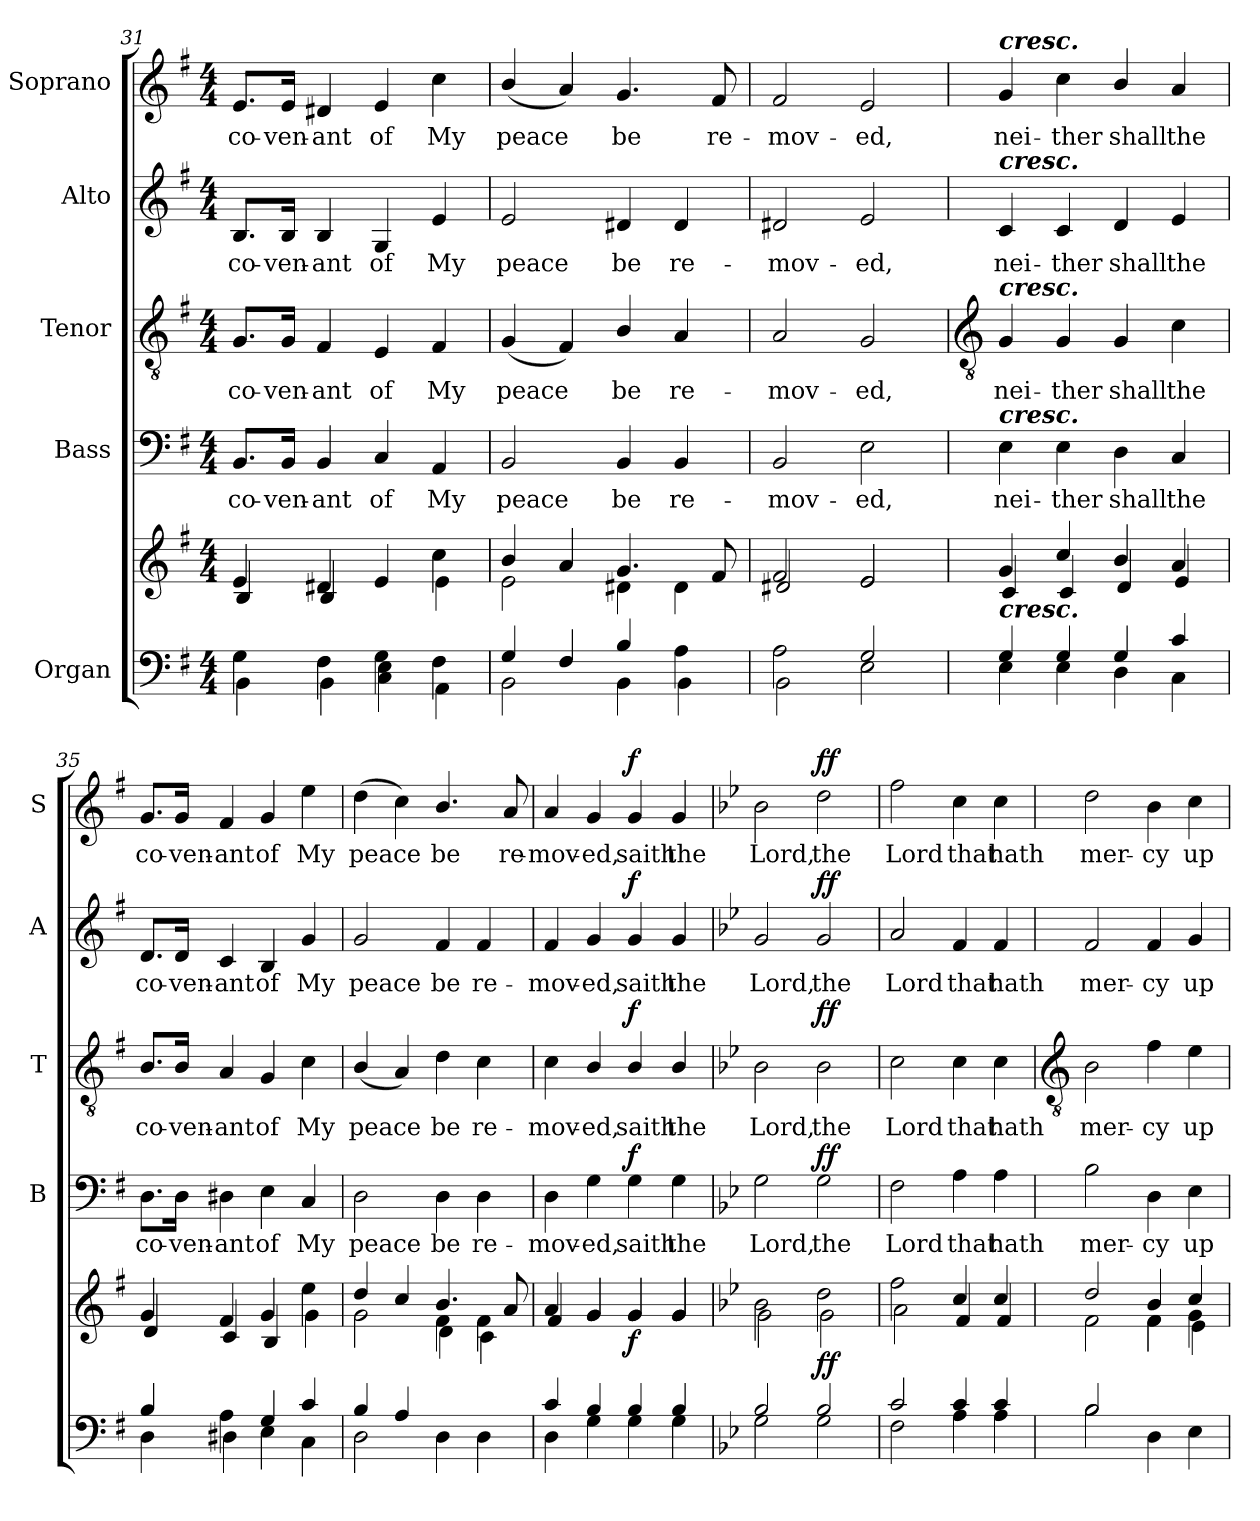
**kern	**kern	**dynam	**kern	**text	**dynam	**kern	**text	**dynam	**kern	**text	**dynam	**kern	**text	**dynam
*part5	*part5	*part5	*part4	*part4	*part4	*part3	*part3	*part3	*part2	*part2	*part2	*part1	*part1	*part1
*staff6	*staff5	*staff5/6	*staff4	*staff4	*staff4	*staff3	*staff3	*staff3	*staff2	*staff2	*staff2	*staff1	*staff1	*staff1
*I"Organ	*	*	*I"Bass	*	*	*I"Tenor	*	*	*I"Alto	*	*	*I"Soprano	*	*
*	*	*	*I'B	*	*	*I'T	*	*	*I'A	*	*	*I'S	*	*
*clefF4	*clefG2	*	*clefF4	*	*	*clefGv2	*	*	*clefG2	*	*	*clefG2	*	*
*k[f#]	*k[f#]	*	*k[f#]	*	*	*k[f#]	*	*	*k[f#]	*	*	*k[f#]	*	*
*G:	*G:	*	*G:	*	*	*G:	*	*	*G:	*	*	*G:	*	*
*M4/4	*M4/4	*	*M4/4	*	*	*M4/4	*	*	*M4/4	*	*	*M4/4	*	*
=31	=31	=31	=31	=31	=31	=31	=31	=31	=31	=31	=31	=31	=31	=31
*^	*^	*	*	*	*	*	*	*	*	*	*	*	*	*
*	*^	*	*	*	*	*	*	*	*	*	*	*	*	*	*	*
!	!	!	!	!	!	!	!LO:LY:b	!	!	!LO:LY:b	!	!	!LO:LY:b	!	!	!LO:LY:b	!
2ryy	4G	4BB\	4e/	4B/	.	8.BB/L	co-	.	8.G/L	co-	.	8.B/L	co-	.	8.e/L	co-	.
!	!	!	!	!	!	!	!LO:LY:b	!	!	!LO:LY:b	!	!	!LO:LY:b	!	!	!LO:LY:b	!
.	.	.	.	.	.	16BB/Jk	-ven-	.	16G/Jk	-ven-	.	16B/Jk	-ven-	.	16e/Jk	-ven-	.
!	!	!	!	!	!	!	!LO:LY:b	!	!	!LO:LY:b	!	!	!LO:LY:b	!	!	!LO:LY:b	!
.	4F#	4BB\	4d#X/	4B/	.	4BB	-ant	.	4F#	-ant	.	4B	-ant	.	4d#X	-ant	.
!	!	!	!	!	!	!	!LO:LY:b	!	!	!LO:LY:b	!	!	!LO:LY:b	!	!	!LO:LY:b	!
4G\	4E	4C\	4e/	4ryy	.	4C/	of	.	4E	of	.	4G	of	.	4e	of	.
!	!	!	!	!	!	!	!LO:LY:b	!	!	!LO:LY:b	!	!	!LO:LY:b	!	!	!LO:LY:b	!
4ryy	4F#	4AA\	4cc\	4e\	.	4AA	My	.	4F#	My	.	4e	My	.	4cc	My	.
=32	=32	=32	=32	=32	=32	=32	=32	=32	=32	=32	=32	=32	=32	=32	=32	=32	=32
!	!	!	!	!	!	!	!LO:LY:b	!	!	!LO:LY:b	!	!	!LO:LY:b	!	!	!LO:LY:b	!
*	*v	*v	*	*	*	*	*	*	*	*	*	*	*	*	*	*	*
4G/	2BB\	4b/	2e\	.	2BB	peace	.	(<4G	peace	.	2e	peace	.	(<4b/	peace	.
4F#/	.	4a/	.	.	.	.	.	4F#)	.	.	.	.	.	4a/)	.	.
!	!	!	!	!	!	!LO:LY:b	!	!	!LO:LY:b	!	!	!LO:LY:b	!	!	!LO:LY:b	!
4B	4BB\	4.g/	4d#X\	.	4BB	be	.	4B/	be	.	4d#X	be	.	4.g	be	.
!	!	!	!	!	!	!LO:LY:b	!	!	!LO:LY:b	!	!	!LO:LY:b	!	!	!	!
4A\	4BB\	.	4d#\	.	4BB	re-	.	4A/	re-	.	4d#	re-	.	.	.	.
!	!	!	!	!	!	!	!	!	!	!	!	!	!	!	!LO:LY:b	!
.	.	8f#/	.	.	.	.	.	.	.	.	.	.	.	8f#	re-	.
=33	=33	=33	=33	=33	=33	=33	=33	=33	=33	=33	=33	=33	=33	=33	=33	=33
!	!	!	!	!	!	!LO:LY:b	!	!	!LO:LY:b	!	!	!LO:LY:b	!	!	!LO:LY:b	!
2A\	2BB\	2f#/	2d#X/	.	2BB	-mov-	.	2A/	-mov-	.	2d#X	-mov-	.	2f#	-mov-	.
!	!	!	!	!	!	!LO:LY:b	!	!	!LO:LY:b	!	!	!LO:LY:b	!	!	!LO:LY:b	!
2G	2E	2e/	2e/	.	2E	-ed,	.	2G	-ed,	.	2e	-ed,	.	2e	-ed,	.
!!LO:LB:g=z
=34	=34	=34	=34	=34	=34	=34	=34	=34	=34	=34	=34	=34	=34	=34	=34	=34
*	*	*	*	*	*	*	*	*clefGv2	*	*	*	*	*	*	*	*
!	!	!	!	!	!	!	!	!	!	!	!	!	!	!LO:TX:a:Bi:t=cresc.	!	!
!	!	!	!	!	!	!	!	!	!	!	!LO:TX:a:Bi:t=cresc.	!	!	!	!	!
!	!	!	!	!	!	!	!	!LO:TX:a:Bi:t=cresc.	!	!	!	!	!	!	!	!
!	!	!	!	!	!LO:TX:a:Bi:t=cresc.	!	!	!	!	!	!	!	!	!	!	!
!LO:TX:a:Bi:t=cresc.	!	!	!	!	!	!	!	!	!	!	!	!	!	!	!	!
!	!	!	!	!	!	!LO:LY:b	!	!	!LO:LY:b	!	!	!LO:LY:b	!	!	!LO:LY:b	!
4G	4E	4g/	4c/	.	4E	nei-	.	4G	nei-	.	4c	nei-	.	4g	nei-	.
!	!	!	!	!	!	!LO:LY:b	!	!	!LO:LY:b	!	!	!LO:LY:b	!	!	!LO:LY:b	!
4G	4E	4cc/	4c/	.	4E	-ther	.	4G	-ther	.	4c	-ther	.	4cc	-ther	.
!	!	!	!	!	!	!LO:LY:b	!	!	!LO:LY:b	!	!	!LO:LY:b	!	!	!LO:LY:b	!
4G	4D	4b/	4d/	.	4D	shall	.	4G	shall	.	4d	shall	.	4b/	shall	.
!	!	!	!	!	!	!LO:LY:b	!	!	!LO:LY:b	!	!	!LO:LY:b	!	!	!LO:LY:b	!
4c	4C\	4a/	4e/	.	4C	the	.	4c	the	.	4e	the	.	4a/	the	.
=35	=35	=35	=35	=35	=35	=35	=35	=35	=35	=35	=35	=35	=35	=35	=35	=35
!	!	!	!	!	!	!LO:LY:b	!	!	!LO:LY:b	!	!	!LO:LY:b	!	!	!LO:LY:b	!
4B	4D	4g/	4d/	.	8.D\L	co-	.	8.B/L	co-	.	8.d/L	co-	.	8.g/L	co-	.
!	!	!	!	!	!	!LO:LY:b	!	!	!LO:LY:b	!	!	!LO:LY:b	!	!	!LO:LY:b	!
.	.	.	.	.	16D\Jk	-ven-	.	16B/Jk	-ven-	.	16d/Jk	-ven-	.	16g/Jk	-ven-	.
!	!	!	!	!	!	!LO:LY:b	!	!	!LO:LY:b	!	!	!LO:LY:b	!	!	!LO:LY:b	!
4A\	4D#X	4f#/	4c/	.	4D#X	-ant	.	4A/	-ant	.	4c	-ant	.	4f#	-ant	.
!	!	!	!	!	!	!LO:LY:b	!	!	!LO:LY:b	!	!	!LO:LY:b	!	!	!LO:LY:b	!
4G	4E	4g/	4B/	.	4E	of	.	4G	of	.	4B	of	.	4g	of	.
!	!	!	!	!	!	!LO:LY:b	!	!	!LO:LY:b	!	!	!LO:LY:b	!	!	!LO:LY:b	!
4c	4C\	4ee\	4g\	.	4C	My	.	4c	My	.	4g	My	.	4ee	My	.
=36	=36	=36	=36	=36	=36	=36	=36	=36	=36	=36	=36	=36	=36	=36	=36	=36
*	*	*	*^	*	*	*	*	*	*	*	*	*	*	*	*	*
!	!	!	!	!	!	!	!LO:LY:b	!	!	!LO:LY:b	!	!	!LO:LY:b	!	!	!LO:LY:b	!
4B/	2D	4dd/	2g\	2ryy	.	2D	peace	.	(<4B/	peace	.	2g	peace	.	(>4dd	peace	.
4A/	.	4cc/	.	.	.	.	.	.	4A)	.	.	.	.	.	4cc)	.	.
!	!	!	!	!	!	!	!LO:LY:b	!	!	!LO:LY:b	!	!	!LO:LY:b	!	!	!LO:LY:b	!
2ryy	4D	4.b/	4f#\	4d\	.	4D	be	.	4d	be	.	4f#	be	.	4.b/	be	.
!	!	!	!	!	!	!	!LO:LY:b	!	!	!LO:LY:b	!	!	!LO:LY:b	!	!	!	!
.	4D	.	4f#\	4c\	.	4D	re-	.	4c	re-	.	4f#	re-	.	.	.	.
!	!	!	!	!	!	!	!	!	!	!	!	!	!	!	!	!LO:LY:b	!
.	.	8a/	.	.	.	.	.	.	.	.	.	.	.	.	8a/	re-	.
*	*	*	*v	*v	*	*	*	*	*	*	*	*	*	*	*	*	*
=37	=37	=37	=37	=37	=37	=37	=37	=37	=37	=37	=37	=37	=37	=37	=37	=37
!	!	!	!	!	!	!LO:LY:b	!	!	!LO:LY:b	!	!	!LO:LY:b	!	!	!LO:LY:b	!
4c	4D	4a/	4f#/	.	4D	-mov-	.	4c	-mov-	.	4f#	-mov-	.	4a/	-mov-	.
!	!	!	!	!	!	!LO:LY:b	!	!	!LO:LY:b	!	!	!LO:LY:b	!	!	!LO:LY:b	!
4B	4G	4g/	4g/	.	4G	-ed,	.	4B/	-ed,	.	4g	-ed,	.	4g	-ed,	.
!	!	!	!	!LO:DY:b	!	!LO:LY:b	!LO:DY:b	!	!LO:LY:b	!LO:DY:b	!	!LO:LY:b	!LO:DY:b	!	!LO:LY:b	!LO:DY:b
4B	4G	4g/	4g/	f	4G	saith	f	4B/	saith	f	4g	saith	f	4g	saith	f
!	!	!	!	!	!	!LO:LY:b	!	!	!LO:LY:b	!	!	!LO:LY:b	!	!	!LO:LY:b	!
4B	4G	4g/	4g/	.	4G	the	.	4B/	the	.	4g	the	.	4g	the	.
=38	=38	=38	=38	=38	=38	=38	=38	=38	=38	=38	=38	=38	=38	=38	=38	=38
*k[b-e-]	*	*k[b-e-]	*	*	*k[b-e-]	*	*	*k[b-e-]	*	*	*k[b-e-]	*	*	*k[b-e-]	*	*
*B-:	*	*B-:	*	*	*B-:	*	*	*B-:	*	*	*B-:	*	*	*B-:	*	*
!	!	!	!	!	!	!LO:LY:b	!	!	!LO:LY:b	!	!	!LO:LY:b	!	!	!LO:LY:b	!
2B-	2G	2b-\	2g\	.	2G	Lord,	.	2B-	Lord,	.	2g	Lord,	.	2b-	Lord,	.
!	!	!	!	!LO:DY:b	!	!LO:LY:b	!LO:DY:b	!	!LO:LY:b	!LO:DY:b	!	!LO:LY:b	!LO:DY:b	!	!LO:LY:b	!LO:DY:b
2B-	2G	2dd\	2g\	ff	2G	the	ff	2B-	the	ff	2g	the	ff	2dd	the	ff
=39	=39	=39	=39	=39	=39	=39	=39	=39	=39	=39	=39	=39	=39	=39	=39	=39
!	!	!	!	!	!	!LO:LY:b	!	!	!LO:LY:b	!	!	!LO:LY:b	!	!	!LO:LY:b	!
2c	2F	2ff\	2a\	.	2F	Lord	.	2c	Lord	.	2a/	Lord	.	2ff	Lord	.
!	!	!	!	!	!	!LO:LY:b	!	!	!LO:LY:b	!	!	!LO:LY:b	!	!	!LO:LY:b	!
4c	4A	4cc/	4f/	.	4A	that	.	4c	that	.	4f	that	.	4cc	that	.
!	!	!	!	!	!	!LO:LY:b	!	!	!LO:LY:b	!	!	!LO:LY:b	!	!	!LO:LY:b	!
4c	4A	4cc/	4f/	.	4A	hath	.	4c	hath	.	4f	hath	.	4cc	hath	.
*	*	*v	*v	*	*	*	*	*	*	*	*	*	*	*	*	*
!!LO:LB:g=z
=40	=40	=40	=40	=40	=40	=40	=40	=40	=40	=40	=40	=40	=40	=40	=40
*	*	*	*	*	*	*	*clefGv2	*	*	*	*	*	*	*	*
*	*	*^	*	*	*	*	*	*	*	*	*	*	*	*	*
*	*	*	*^	*	*	*	*	*	*	*	*	*	*	*	*	*
!	!	!	!	!	!	!	!LO:LY:b	!	!	!LO:LY:b	!	!	!LO:LY:b	!	!	!LO:LY:b	!
2B-	2B-	2dd/	2f\	2ryy	.	2B-	mer-	.	2B-	mer-	.	2f	mer-	.	2dd	mer-	.
!	!	!	!	!	!	!	!LO:LY:b	!	!	!LO:LY:b	!	!	!LO:LY:b	!	!	!LO:LY:b	!
2ryy	4D	4b-/	4f\	4f\	.	4D	-cy	.	4f	-cy	.	4f	-cy	.	4b-	-cy	.
!	!	!	!	!	!	!	!LO:LY:b	!	!	!LO:LY:b	!	!	!LO:LY:b	!	!	!LO:LY:b	!
.	4E-	4cc/	4g\	4e-\	.	4E-	up-	.	4e-	up-	.	4g	up-	.	4cc	up-	.
*v	*v	*	*	*	*	*	*	*	*	*	*	*	*	*	*	*	*
*	*v	*v	*v	*	*	*	*	*	*	*	*	*	*	*	*	*
=	=	=	=	=	=	=	=	=	=	=	=	=	=	=
*-	*-	*-	*-	*-	*-	*-	*-	*-	*-	*-	*-	*-	*-	*-
